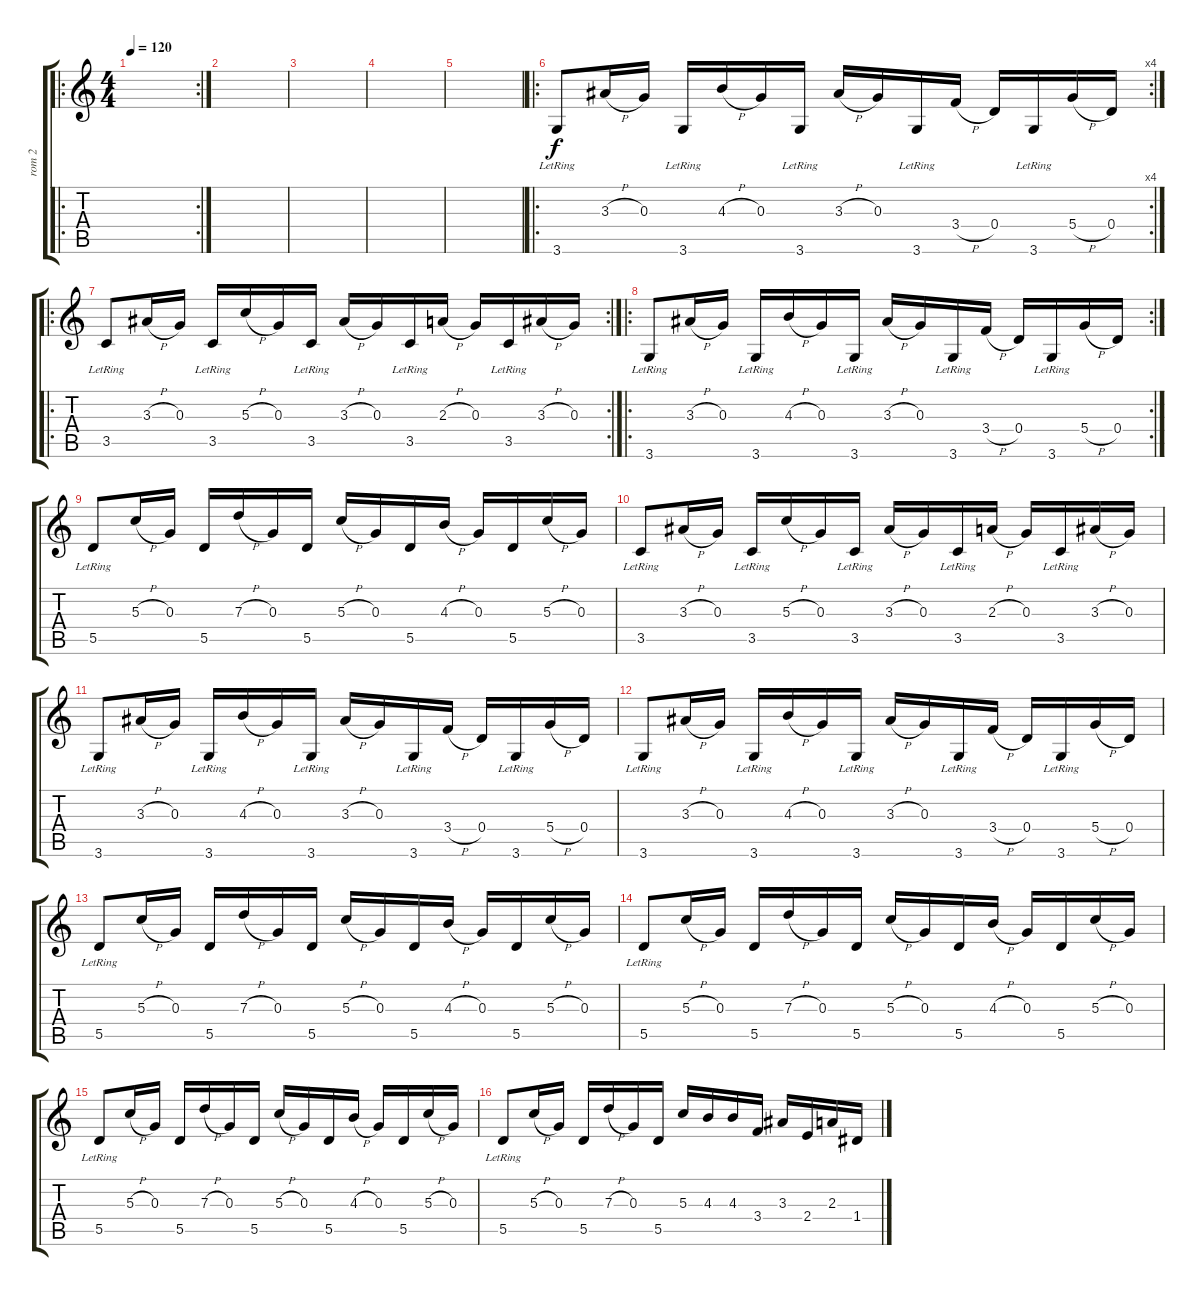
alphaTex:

\track ("rom 2" "rom 2") {instrument distortionguitar}
\staff {score tabs}
\tuning (E4 B3 G3 D3 A2 E2) {hide}
\ro
\rc 2
\ts (4 4)
\tempo 120
\clef g2
\ks c
|
|
|
|
|
\ro
\rc 4
3.6{lr}.8 3.3{h}.16 0.3.16 3.6{lr}.16 4.3{h}.16 0.3.16 3.6{lr}.16 3.3{h}.16 0.3.16 3.6{lr}.16 3.4{h}.16 0.4.16 3.6{lr}.16 5.4{h}.16 0.4.16 |
\ro
\rc 2
3.5{lr}.8 3.3{h}.16 0.3.16 3.5{lr}.16 5.3{h}.16 0.3.16 3.5{lr}.16 3.3{h}.16 0.3.16 3.5{lr}.16 2.3{h}.16 0.3.16 3.5{lr}.16 3.3{h}.16 0.3.16 |
\ro
\rc 2
3.6{lr}.8 3.3{h}.16 0.3.16 3.6{lr}.16 4.3{h}.16 0.3.16 3.6{lr}.16 3.3{h}.16 0.3.16 3.6{lr}.16 3.4{h}.16 0.4.16 3.6{lr}.16 5.4{h}.16 0.4.16 |
5.5{lr}.8 5.3{h}.16 0.3.16 5.5.16 7.3{h}.16 0.3.16 5.5.16 5.3{h}.16 0.3.16 5.5.16 4.3{h}.16 0.3.16 5.5.16 5.3{h}.16 0.3.16 |
3.5{lr}.8 3.3{h}.16 0.3.16 3.5{lr}.16 5.3{h}.16 0.3.16 3.5{lr}.16 3.3{h}.16 0.3.16 3.5{lr}.16 2.3{h}.16 0.3.16 3.5{lr}.16 3.3{h}.16 0.3.16 |
3.6{lr}.8 3.3{h}.16 0.3.16 3.6{lr}.16 4.3{h}.16 0.3.16 3.6{lr}.16 3.3{h}.16 0.3.16 3.6{lr}.16 3.4{h}.16 0.4.16 3.6{lr}.16 5.4{h}.16 0.4.16 |
3.6{lr}.8 3.3{h}.16 0.3.16 3.6{lr}.16 4.3{h}.16 0.3.16 3.6{lr}.16 3.3{h}.16 0.3.16 3.6{lr}.16 3.4{h}.16 0.4.16 3.6{lr}.16 5.4{h}.16 0.4.16 |
5.5{lr}.8 5.3{h}.16 0.3.16 5.5.16 7.3{h}.16 0.3.16 5.5.16 5.3{h}.16 0.3.16 5.5.16 4.3{h}.16 0.3.16 5.5.16 5.3{h}.16 0.3.16 |
5.5{lr}.8 5.3{h}.16 0.3.16 5.5.16 7.3{h}.16 0.3.16 5.5.16 5.3{h}.16 0.3.16 5.5.16 4.3{h}.16 0.3.16 5.5.16 5.3{h}.16 0.3.16 |
5.5{lr}.8 5.3{h}.16 0.3.16 5.5.16 7.3{h}.16 0.3.16 5.5.16 5.3{h}.16 0.3.16 5.5.16 4.3{h}.16 0.3.16 5.5.16 5.3{h}.16 0.3.16 |
5.5{lr}.8 5.3{h}.16 0.3.16 5.5.16 7.3{h}.16 0.3.16 5.5.16 5.3.16 4.3.16 4.3.16 3.4.16 3.3.16 2.4.16 2.3.16 1.4.16
